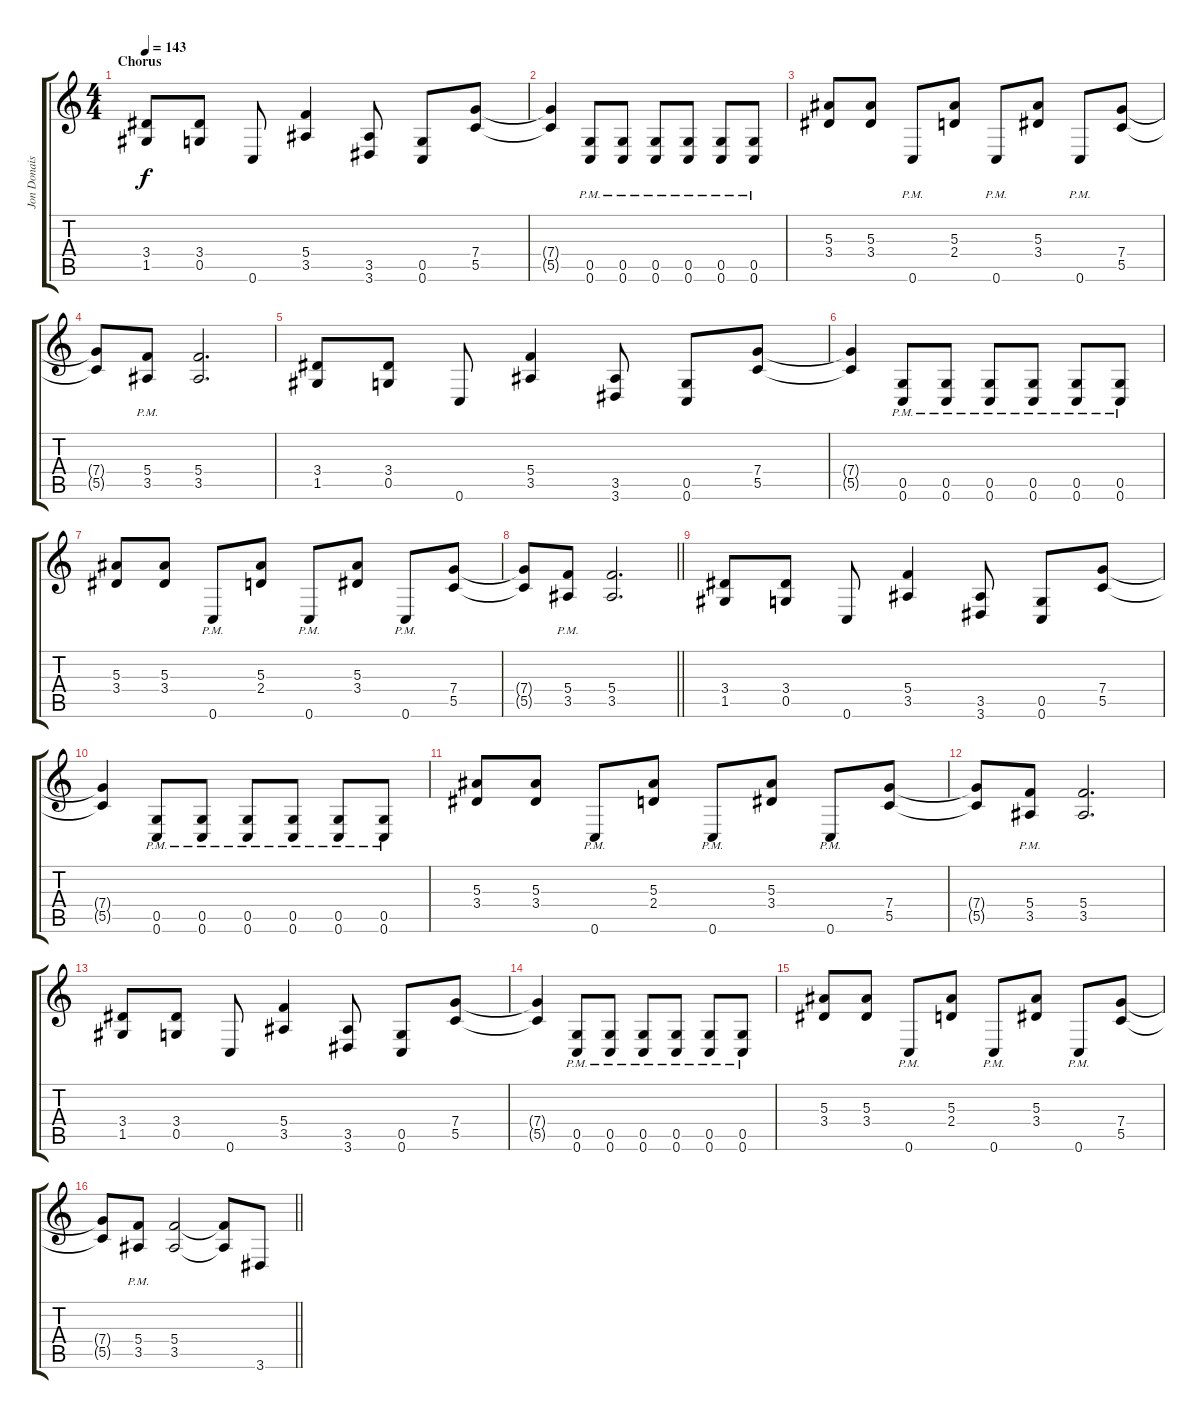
\track ("Jon Donais" "Jon Donais") {instrument distortionguitar}
\staff {score tabs}
\tuning (D4 A3 F3 C3 G2 C2) {hide}
\ts (4 4)
\section ("" "Chorus")
\tempo 143
\clef g2
\ks c
(3.4 1.5).8{dy f} (3.4 0.5).8 0.6.8 (5.4 3.5).4 (3.5 3.6).8 (0.5 0.6).8 (7.4 5.5).8 |
(7.4{t} 5.5{t}).4 (0.5{pm} 0.6{pm}).8 (0.5{pm} 0.6{pm}).8 (0.5{pm} 0.6{pm}).8 (0.5{pm} 0.6{pm}).8 (0.5{pm} 0.6{pm}).8 (0.5{pm} 0.6{pm}).8 |
(5.3 3.4).8 (5.3 3.4).8 0.6{pm}.8 (5.3 2.4).8 0.6{pm}.8 (5.3 3.4).8 0.6{pm}.8 (7.4 5.5).8 |
(7.4{t} 5.5{t}).8 (5.4{pm} 3.5{pm}).8 (5.4 3.5).2{d} |
(3.4 1.5).8 (3.4 0.5).8 0.6.8 (5.4 3.5).4 (3.5 3.6).8 (0.5 0.6).8 (7.4 5.5).8 |
(7.4{t} 5.5{t}).4 (0.5{pm} 0.6{pm}).8 (0.5{pm} 0.6{pm}).8 (0.5{pm} 0.6{pm}).8 (0.5{pm} 0.6{pm}).8 (0.5{pm} 0.6{pm}).8 (0.5{pm} 0.6{pm}).8 |
(5.3 3.4).8 (5.3 3.4).8 0.6{pm}.8 (5.3 2.4).8 0.6{pm}.8 (5.3 3.4).8 0.6{pm}.8 (7.4 5.5).8 |
\barLineRight lightlight
(7.4{t} 5.5{t}).8 (5.4{pm} 3.5{pm}).8 (5.4 3.5).2{d} |
(3.4 1.5).8 (3.4 0.5).8 0.6.8 (5.4 3.5).4 (3.5 3.6).8 (0.5 0.6).8 (7.4 5.5).8 |
(7.4{t} 5.5{t}).4 (0.5{pm} 0.6{pm}).8 (0.5{pm} 0.6{pm}).8 (0.5{pm} 0.6{pm}).8 (0.5{pm} 0.6{pm}).8 (0.5{pm} 0.6{pm}).8 (0.5{pm} 0.6{pm}).8 |
(5.3 3.4).8 (5.3 3.4).8 0.6{pm}.8 (5.3 2.4).8 0.6{pm}.8 (5.3 3.4).8 0.6{pm}.8 (7.4 5.5).8 |
(7.4{t} 5.5{t}).8 (5.4{pm} 3.5{pm}).8 (5.4 3.5).2{d} |
(3.4 1.5).8 (3.4 0.5).8 0.6.8 (5.4 3.5).4 (3.5 3.6).8 (0.5 0.6).8 (7.4 5.5).8 |
(7.4{t} 5.5{t}).4 (0.5{pm} 0.6{pm}).8 (0.5{pm} 0.6{pm}).8 (0.5{pm} 0.6{pm}).8 (0.5{pm} 0.6{pm}).8 (0.5{pm} 0.6{pm}).8 (0.5{pm} 0.6{pm}).8 |
(5.3 3.4).8 (5.3 3.4).8 0.6{pm}.8 (5.3 2.4).8 0.6{pm}.8 (5.3 3.4).8 0.6{pm}.8 (7.4 5.5).8 |
\barLineRight lightlight
(7.4{t} 5.5{t}).8 (5.4{pm} 3.5{pm}).8 (5.4 3.5).2 (5.4{t} 3.5{t}).8 3.6.8
